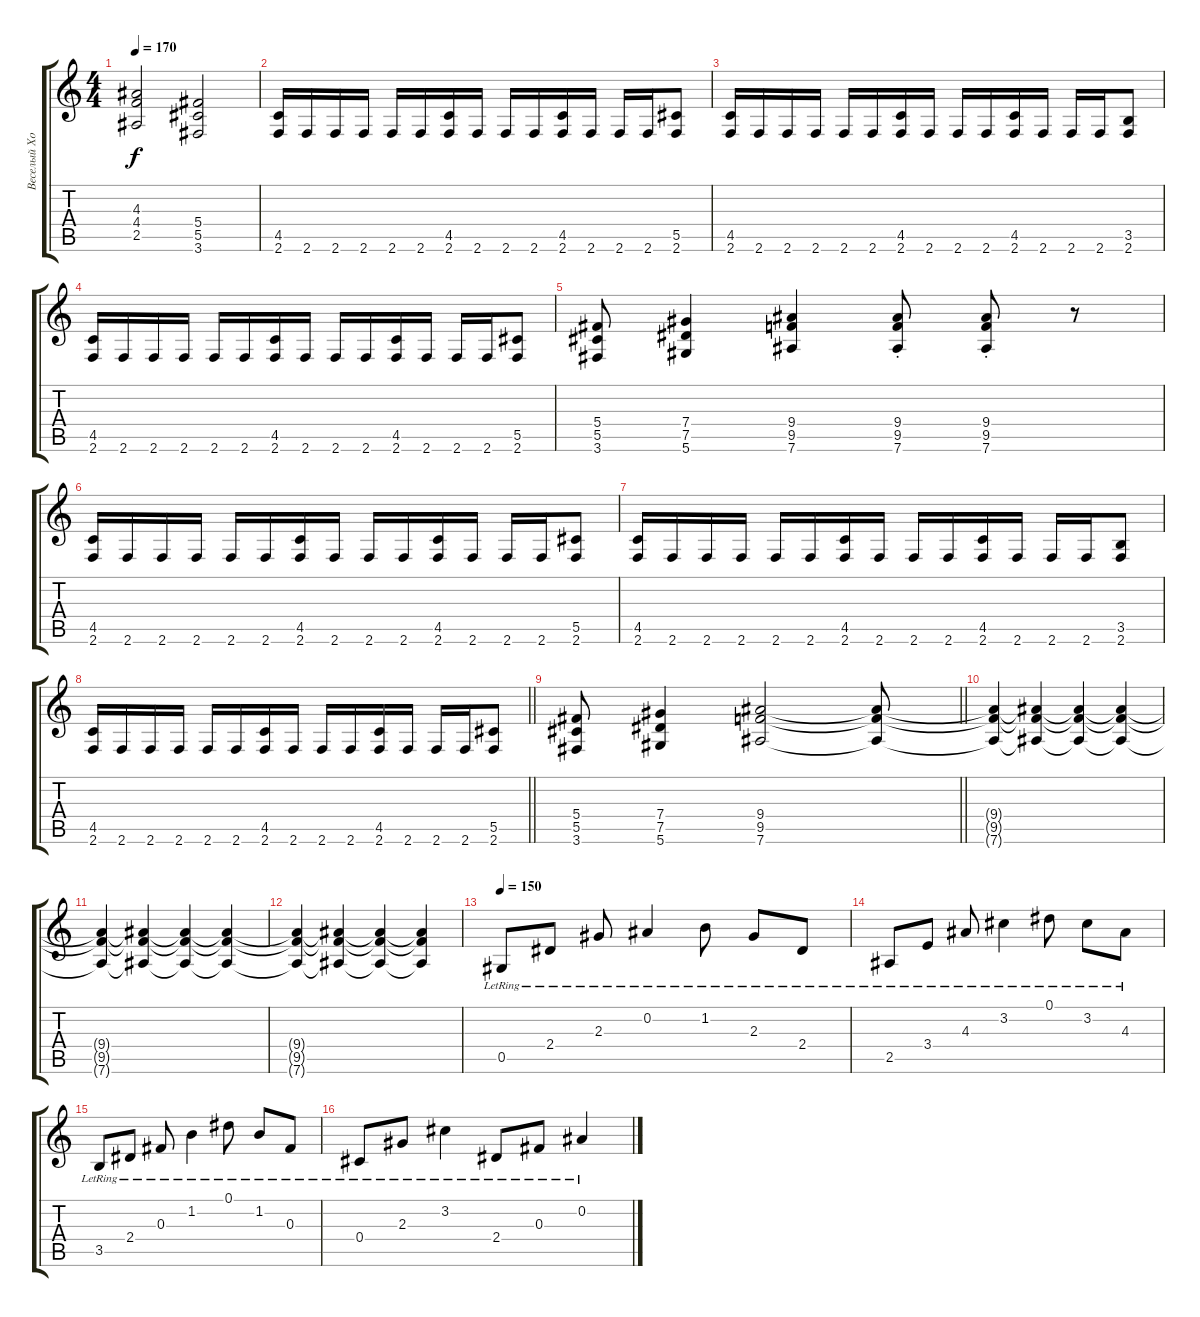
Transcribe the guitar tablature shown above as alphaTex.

\track ("Веселый Хобит" "Веселый Хо") {instrument overdrivenguitar}
\staff {score tabs}
\tuning (Eb4 Bb3 Gb3 Db3 Ab2 Eb2) {hide}
\ts (4 4)
\tempo 170
\clef g2
\ks c
(4.3 4.4 2.5).2{dy f} (5.4 5.5 3.6).2 |
(4.5 2.6).16 2.6.16 2.6.16 2.6.16 2.6.16 2.6.16 (4.5 2.6).16 2.6.16 2.6.16 2.6.16 (4.5 2.6).16 2.6.16 2.6.16 2.6.16 (5.5 2.6).8 |
(4.5 2.6).16 2.6.16 2.6.16 2.6.16 2.6.16 2.6.16 (4.5 2.6).16 2.6.16 2.6.16 2.6.16 (4.5 2.6).16 2.6.16 2.6.16 2.6.16 (3.5 2.6).8 |
(4.5 2.6).16 2.6.16 2.6.16 2.6.16 2.6.16 2.6.16 (4.5 2.6).16 2.6.16 2.6.16 2.6.16 (4.5 2.6).16 2.6.16 2.6.16 2.6.16 (5.5 2.6).8 |
(5.4 5.5 3.6).8 (7.4 7.5 5.6).4 (9.4 9.5 7.6).4 (9.4{st} 9.5{st} 7.6{st}).8 (9.4{st} 9.5{st} 7.6{st}).8 r.8 |
(4.5 2.6).16 2.6.16 2.6.16 2.6.16 2.6.16 2.6.16 (4.5 2.6).16 2.6.16 2.6.16 2.6.16 (4.5 2.6).16 2.6.16 2.6.16 2.6.16 (5.5 2.6).8 |
(4.5 2.6).16 2.6.16 2.6.16 2.6.16 2.6.16 2.6.16 (4.5 2.6).16 2.6.16 2.6.16 2.6.16 (4.5 2.6).16 2.6.16 2.6.16 2.6.16 (3.5 2.6).8 |
\barLineRight lightlight
(4.5 2.6).16 2.6.16 2.6.16 2.6.16 2.6.16 2.6.16 (4.5 2.6).16 2.6.16 2.6.16 2.6.16 (4.5 2.6).16 2.6.16 2.6.16 2.6.16 (5.5 2.6).8 |
\barLineRight lightlight
(5.4 5.5 3.6).8 (7.4 7.5 5.6).4 (9.4 9.5 7.6).2 (9.4{t} 9.5{t} 7.6{t}).8{volume 15} |
(9.4{t} 9.5{t} 7.6{t}).4{volume 14} (9.4{t} 9.5{t} 7.6{t}).4{volume 13} (9.4{t} 9.5{t} 7.6{t}).4{volume 12} (9.4{t} 9.5{t} 7.6{t}).4{volume 10} |
(9.4{t} 9.5{t} 7.6{t}).4{volume 9} (9.4{t} 9.5{t} 7.6{t}).4{volume 8} (9.4{t} 9.5{t} 7.6{t}).4{volume 7} (9.4{t} 9.5{t} 7.6{t}).4{volume 6} |
(9.4{t} 9.5{t} 7.6{t}).4{volume 5} (9.4{t} 9.5{t} 7.6{t}).4{volume 3} (9.4{t} 9.5{t} 7.6{t}).4{volume 2} (9.4{t} 9.5{t} 7.6{t}).4{volume 1} |
\tempo 150
0.5{lr}.8{volume 16 instrument acousticguitarsteel} 2.4{lr}.8 2.3{lr}.8 0.2{lr}.4 1.2{lr}.8 2.3{lr}.8 2.4{lr}.8 |
2.5{lr}.8 3.4{lr}.8 4.3{lr}.8 3.2{lr}.4 0.1{lr}.8 3.2{lr}.8 4.3{lr}.8 |
3.5{lr}.8 2.4{lr}.8 0.3{lr}.8 1.2{lr}.4 0.1{lr}.8 1.2{lr}.8 0.3{lr}.8 |
0.4{lr}.8 2.3{lr}.8 3.2{lr}.4 2.4{lr}.8 0.3{lr}.8 0.2{lr}.4
